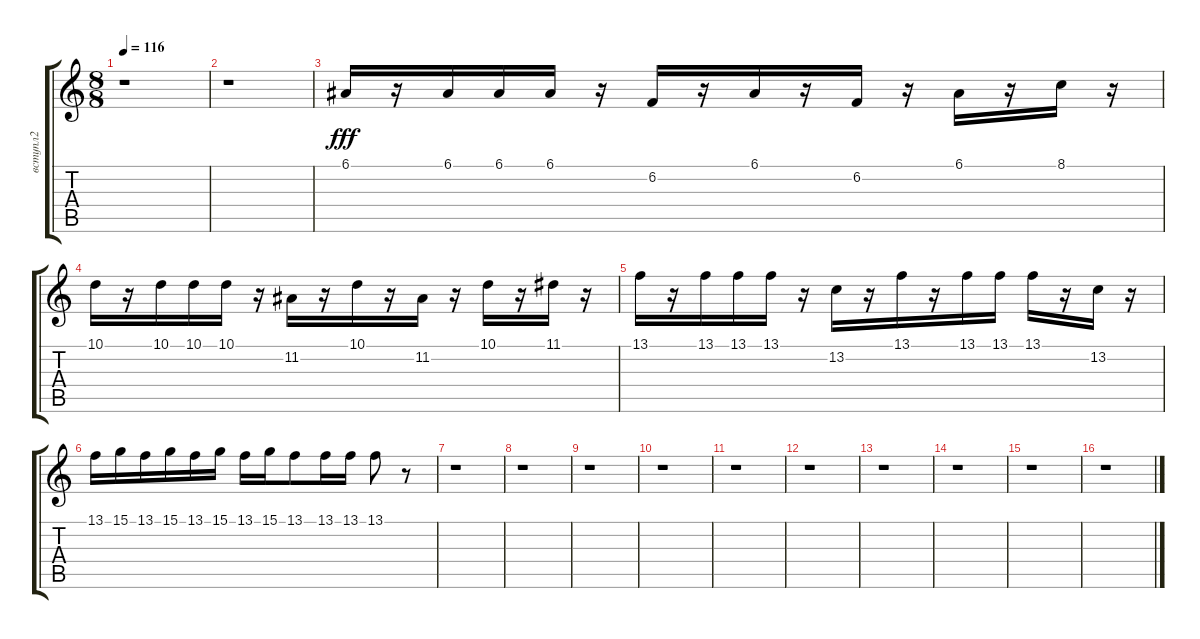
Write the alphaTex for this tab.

\track ("вступл2" "вступл2") {instrument oboe}
\staff {score tabs}
\tuning (E4 B3 G3 D3 A2 E2) {hide}
\ts (8 8)
\tempo 116
\clef g2
\ks c
r.1{dy fff instrument oboe} |
r.1 |
6.1.16 r.16 6.1.16 6.1.16 6.1.16 r.16 6.2.16 r.16 6.1.16 r.16 6.2.16 r.16 6.1.16 r.16 8.1.16 r.16 |
10.1.16 r.16 10.1.16 10.1.16 10.1.16 r.16 11.2.16 r.16 10.1.16 r.16 11.2.16 r.16 10.1.16 r.16 11.1.16 r.16 |
13.1.16 r.16 13.1.16 13.1.16 13.1.16 r.16 13.2.16 r.16 13.1.16 r.16 13.1.16 13.1.16 13.1.16 r.16 13.2.16 r.16 |
13.1.16 15.1.16 13.1.16 15.1.16 13.1.16 15.1.16 13.1.16 15.1.16 13.1.8 13.1.16 13.1.16 13.1.8 r.8 |
r.1 |
r.1 |
r.1 |
r.1 |
r.1 |
r.1 |
r.1 |
r.1 |
r.1 |
r.1
